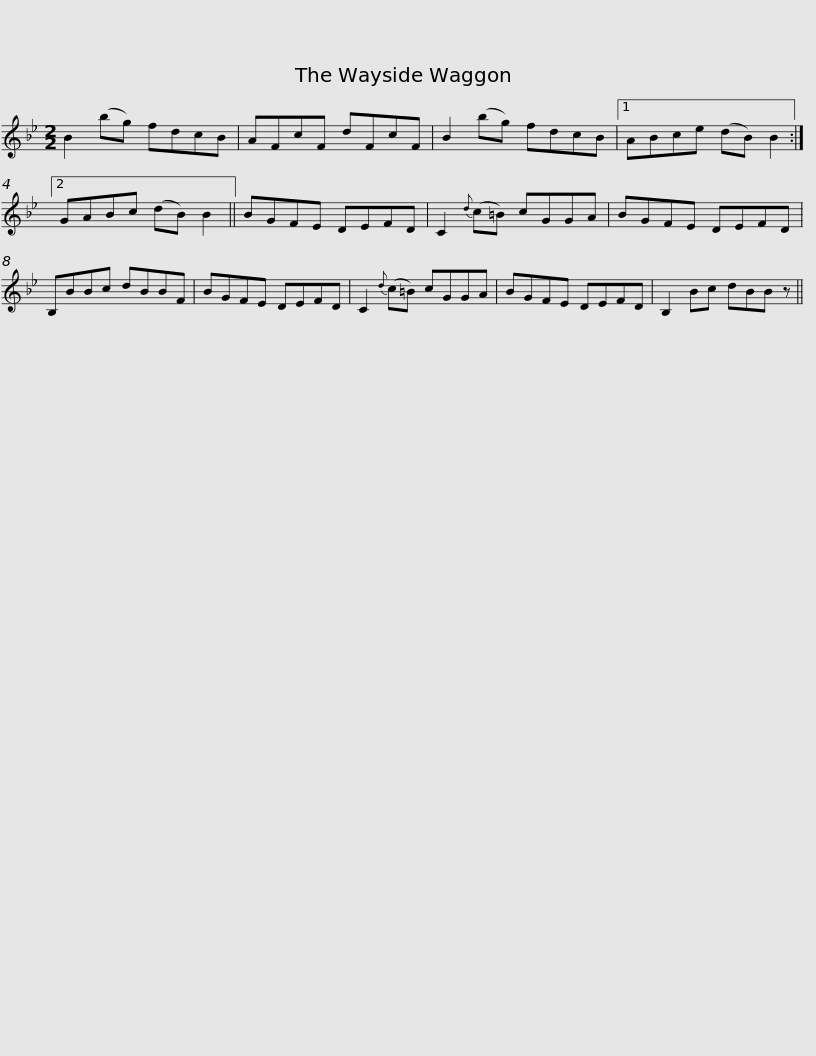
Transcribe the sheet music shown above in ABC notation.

X:1
L:1/8
M:2/2
I:linebreak $
K:Bb
V:1 treble
V:1
 B2 (bg) fdcB | AFcF dFcF | B2 (bg) fdcB |1 ABce (dB) B2 :|2 GABc (dB) B2 ||$ %5
 BGFE DEFD | C2{d} (c=B) cGGA | BGFE DEFD | B,BBc dBBF | BGFE DEFD |$ %10
 C2{d} (c=B) cGGA | BGFE DEFD | B,2 Bc dBB z || %13
